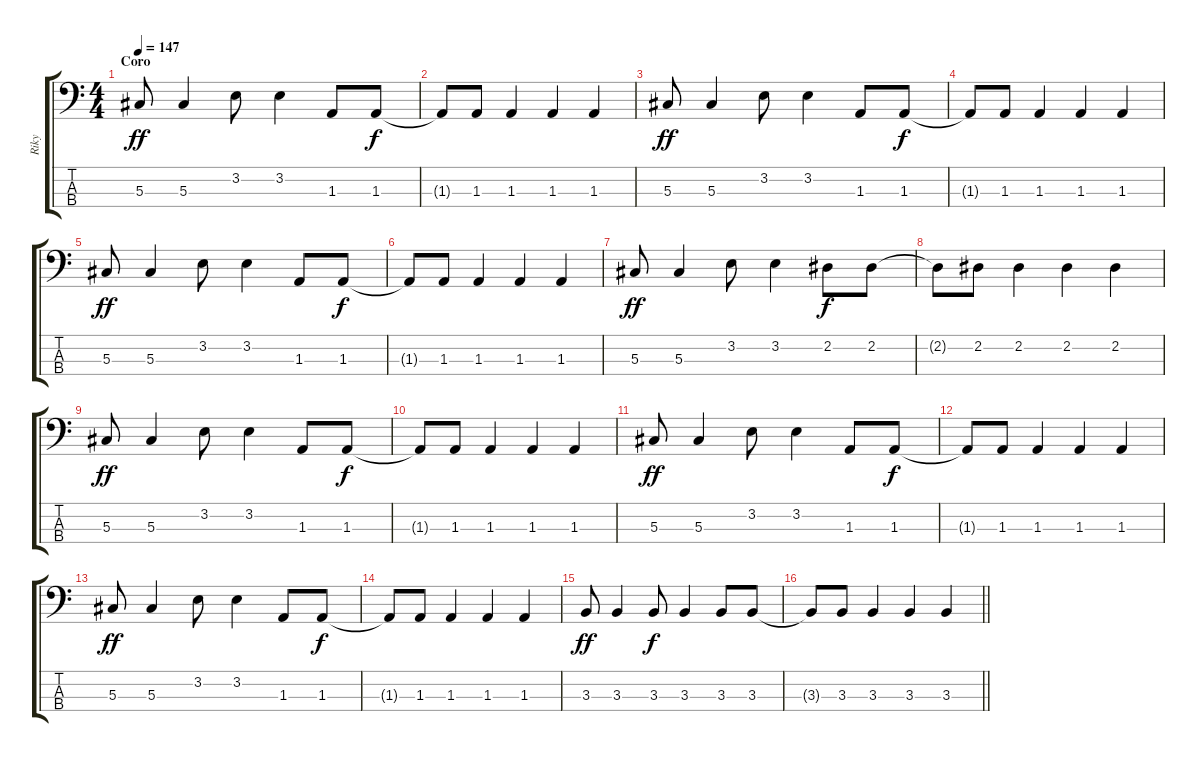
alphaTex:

\track ("Riky" "Riky") {instrument electricbasspick}
\staff {score tabs}
\tuning (Gb2 Db2 Ab1 Eb1) {hide}
\ts (4 4)
\section ("" "Coro")
\tempo 147
\clef f4
\ks c
5.3.8{dy ff} 5.3.4 3.2.8 3.2.4 1.3.8 1.3.8{dy f} |
1.3{t}.8 1.3.8 1.3.4 1.3.4 1.3.4 |
5.3.8{dy ff} 5.3.4 3.2.8 3.2.4 1.3.8 1.3.8{dy f} |
1.3{t}.8 1.3.8 1.3.4 1.3.4 1.3.4 |
5.3.8{dy ff} 5.3.4 3.2.8 3.2.4 1.3.8 1.3.8{dy f} |
1.3{t}.8 1.3.8 1.3.4 1.3.4 1.3.4 |
5.3.8{dy ff} 5.3.4 3.2.8 3.2.4 2.2.8{dy f} 2.2.8 |
2.2{t}.8 2.2.8 2.2.4 2.2.4 2.2.4 |
5.3.8{dy ff} 5.3.4 3.2.8 3.2.4 1.3.8 1.3.8{dy f} |
1.3{t}.8 1.3.8 1.3.4 1.3.4 1.3.4 |
5.3.8{dy ff} 5.3.4 3.2.8 3.2.4 1.3.8 1.3.8{dy f} |
1.3{t}.8 1.3.8 1.3.4 1.3.4 1.3.4 |
5.3.8{dy ff} 5.3.4 3.2.8 3.2.4 1.3.8 1.3.8{dy f} |
1.3{t}.8 1.3.8 1.3.4 1.3.4 1.3.4 |
3.3.8{dy ff} 3.3.4 3.3.8{dy f} 3.3.4 3.3.8 3.3.8 |
\barLineRight lightlight
3.3{t}.8 3.3.8 3.3.4 3.3.4 3.3.4
